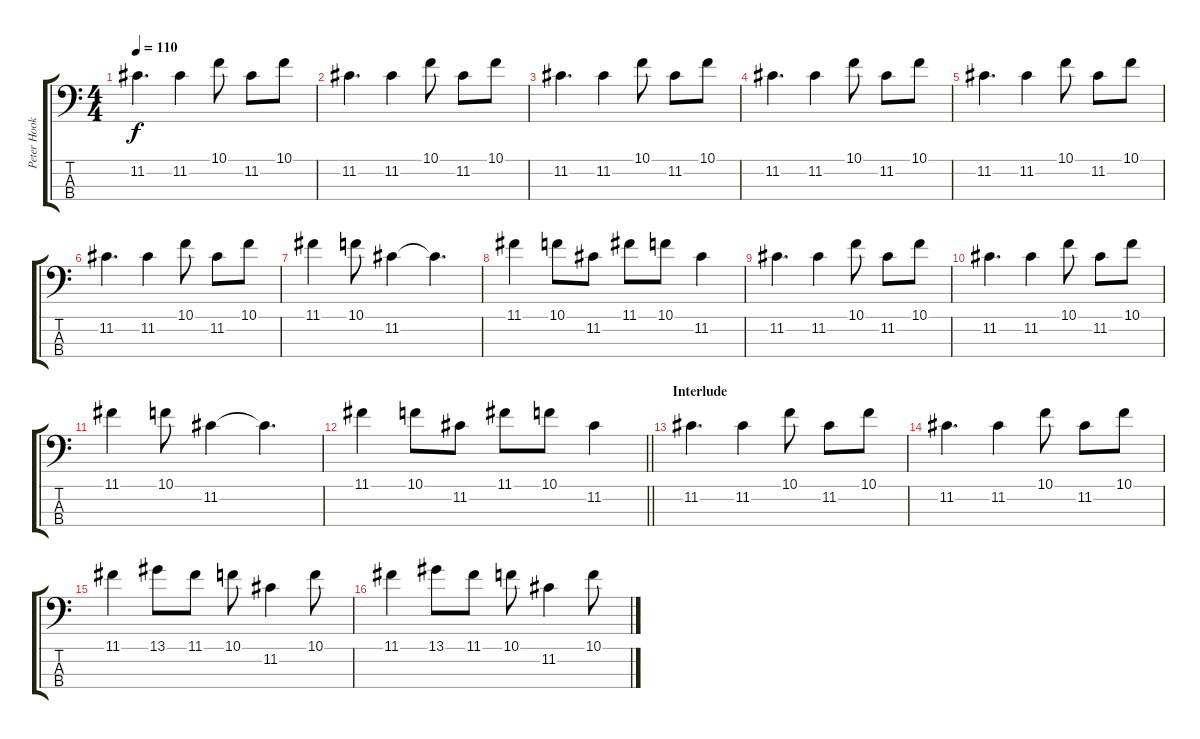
\track ("Peter Hook Bass" "Peter Hook") {instrument electricbasspick}
\staff {score tabs}
\tuning (G2 D2 A1 E1) {hide}
\ts (4 4)
\tempo 110
\clef f4
\ks c
11.2.4{d dy f} 11.2.4 10.1.8 11.2.8 10.1.8 |
11.2.4{d} 11.2.4 10.1.8 11.2.8 10.1.8 |
11.2.4{d} 11.2.4 10.1.8 11.2.8 10.1.8 |
11.2.4{d} 11.2.4 10.1.8 11.2.8 10.1.8 |
11.2.4{d} 11.2.4 10.1.8 11.2.8 10.1.8 |
11.2.4{d} 11.2.4 10.1.8 11.2.8 10.1.8 |
11.1.4 10.1.8 11.2.4 11.2{t}.4{d} |
11.1.4 10.1.8 11.2.8 11.1.8 10.1.8 11.2.4 |
11.2.4{d} 11.2.4 10.1.8 11.2.8 10.1.8 |
11.2.4{d} 11.2.4 10.1.8 11.2.8 10.1.8 |
11.1.4 10.1.8 11.2.4 11.2{t}.4{d} |
\barLineRight lightlight
11.1.4 10.1.8 11.2.8 11.1.8 10.1.8 11.2.4 |
\section ("" "Interlude")
11.2.4{d} 11.2.4 10.1.8 11.2.8 10.1.8 |
11.2.4{d} 11.2.4 10.1.8 11.2.8 10.1.8 |
11.1.4 13.1.8 11.1.8 10.1.8 11.2.4 10.1.8 |
11.1.4 13.1.8 11.1.8 10.1.8 11.2.4 10.1.8
